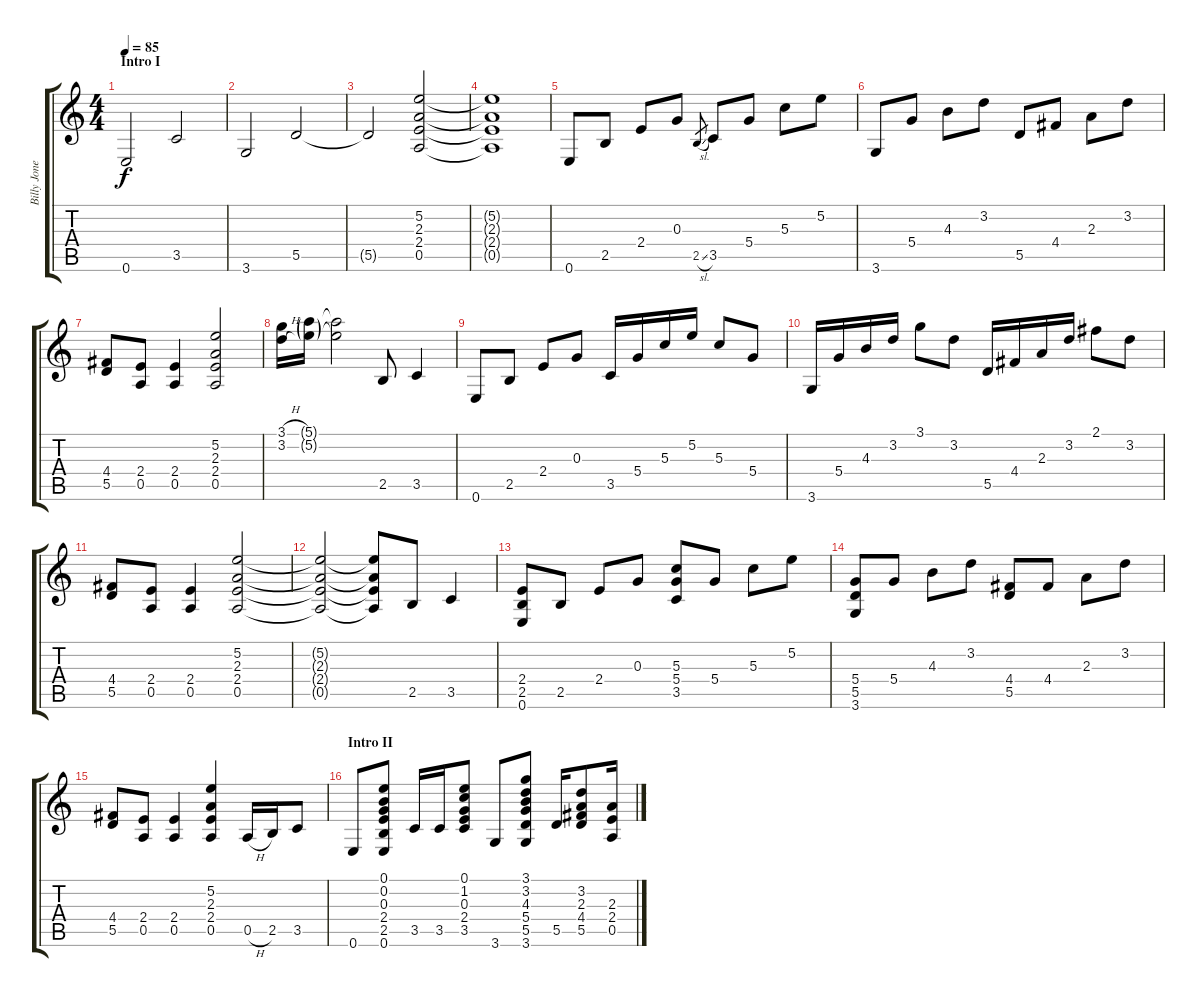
\track ("Billy Jones Acoustic Rhythm" "Billy Jone") {instrument acousticguitarsteel}
\staff {score tabs}
\tuning (E4 B3 G3 D3 A2 E2) {hide}
\ts (4 4)
\section ("" "Intro I")
\tempo 85
\clef g2
\ks c
0.6.2{dy f instrument acousticguitarsteel} 3.5.2 |
3.6.2 5.5.2 |
5.5{t}.2 (5.2 2.3 2.4 0.5).2 |
(5.2{t} 2.3{t} 2.4{t} 0.5{t}).1 |
0.6.8 2.5.8 2.4.8 0.3.8 2.5{sl}.8{gr} 3.5.8 5.4.8 5.3.8 5.2.8 |
3.6.8 5.4.8 4.3.8 3.2.8 5.5.8 4.4.8 2.3.8 3.2.8 |
(4.4 5.5).8 (2.4 0.5).8 (2.4 0.5).4 (5.2 2.3 2.4 0.5).2 |
(3.1{h} 3.2{h}).16 (5.1{g} 5.2{g}).16 (5.1{t} 5.2{t}).2 2.5.8 3.5.4 |
0.6.8 2.5.8 2.4.8 0.3.8 3.5.16 5.4.16 5.3.16 5.2.16 5.3.8 5.4.8 |
3.6.16 5.4.16 4.3.16 3.2.16 3.1.8 3.2.8 5.5.16 4.4.16 2.3.16 3.2.16 2.1.8 3.2.8 |
(4.4 5.5).8 (2.4 0.5).8 (2.4 0.5).4 (5.2 2.3 2.4 0.5).2 |
(5.2{t} 2.3{t} 2.4{t} 0.5{t}).2 (5.2{t} 2.3{t} 2.4{t} 0.5{t}).8 2.5.8 3.5.4 |
(2.4 2.5 0.6).8 2.5.8 2.4.8 0.3.8 (5.3 5.4 3.5).8 5.4.8 5.3.8 5.2.8 |
(5.4 5.5 3.6).8 5.4.8 4.3.8 3.2.8 (4.4 5.5).8 4.4.8 2.3.8 3.2.8 |
(4.4 5.5).8 (2.4 0.5).8 (2.4 0.5).4 (5.2 2.3 2.4 0.5).4 0.5{h}.16 2.5.16 3.5.8 |
\section ("" "Intro II")
0.6.8 (0.1 0.2 0.3 2.4 2.5 0.6).8 3.5.16 3.5.16 (0.1 1.2 0.3 2.4 3.5).8 3.6.8 (3.1 3.2 4.3 5.4 5.5 3.6).8 5.5.16 (3.2 2.3 4.4 5.5).8 (2.3 2.4 0.5).16
